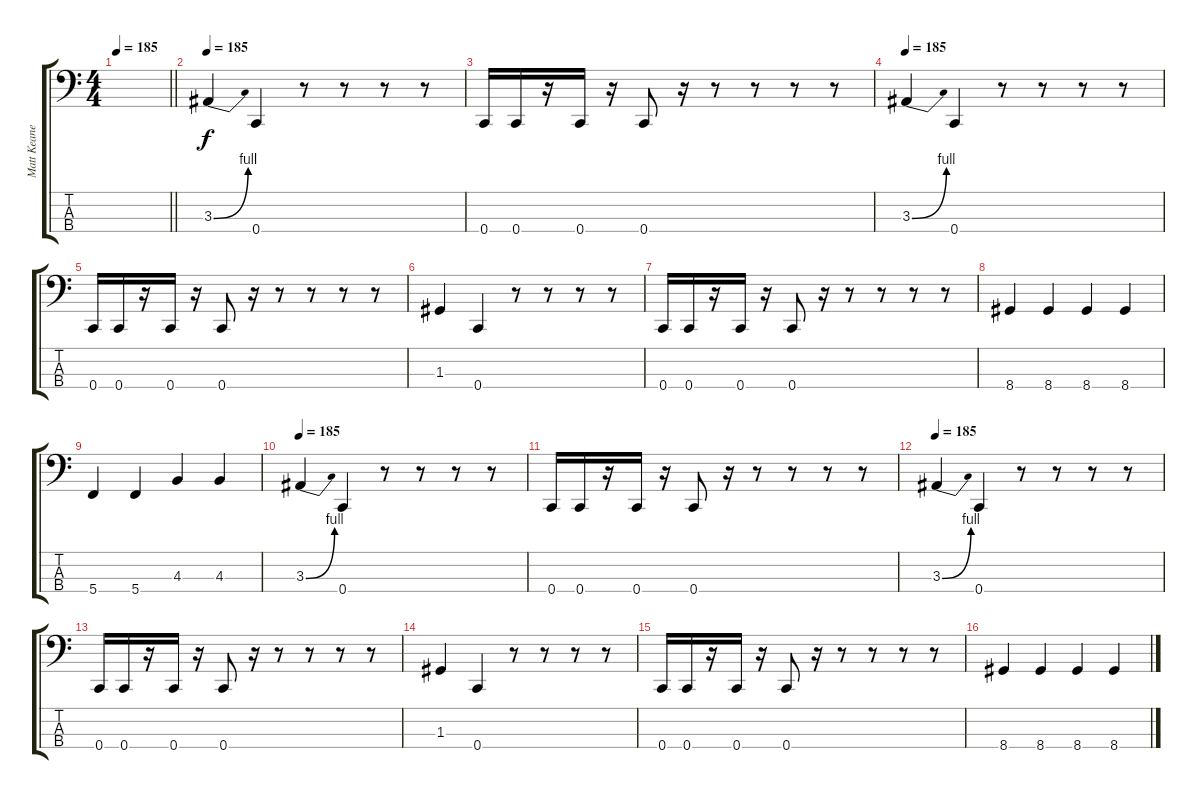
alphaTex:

\track ("Matt Keane" "Matt Keane") {instrument electricbasspick}
\staff {score tabs}
\tuning (F2 C2 G1 C1) {hide}
\ts (4 4)
\tempo 185
\clef f4
\barLineRight lightlight
\ks c
|
\tempo 185
3.3{be (bend 0 0 60 4)}.4 0.4.4 r.8 r.8 r.8 r.8 |
0.4.16 0.4.16 r.16 0.4.16 r.16 0.4.8 r.16 r.8 r.8 r.8 r.8 |
\tempo 185
3.3{be (bend 0 0 60 4)}.4 0.4.4 r.8 r.8 r.8 r.8 |
0.4.16 0.4.16 r.16 0.4.16 r.16 0.4.8 r.16 r.8 r.8 r.8 r.8 |
1.3.4 0.4.4 r.8 r.8 r.8 r.8 |
0.4.16 0.4.16 r.16 0.4.16 r.16 0.4.8 r.16 r.8 r.8 r.8 r.8 |
8.4.4 8.4.4 8.4.4 8.4.4 |
5.4.4 5.4.4 4.3.4 4.3.4 |
\tempo 185
3.3{be (bend 0 0 60 4)}.4 0.4.4 r.8 r.8 r.8 r.8 |
0.4.16 0.4.16 r.16 0.4.16 r.16 0.4.8 r.16 r.8 r.8 r.8 r.8 |
\tempo 185
3.3{be (bend 0 0 60 4)}.4 0.4.4 r.8 r.8 r.8 r.8 |
0.4.16 0.4.16 r.16 0.4.16 r.16 0.4.8 r.16 r.8 r.8 r.8 r.8 |
1.3.4 0.4.4 r.8 r.8 r.8 r.8 |
0.4.16 0.4.16 r.16 0.4.16 r.16 0.4.8 r.16 r.8 r.8 r.8 r.8 |
8.4.4 8.4.4 8.4.4 8.4.4
